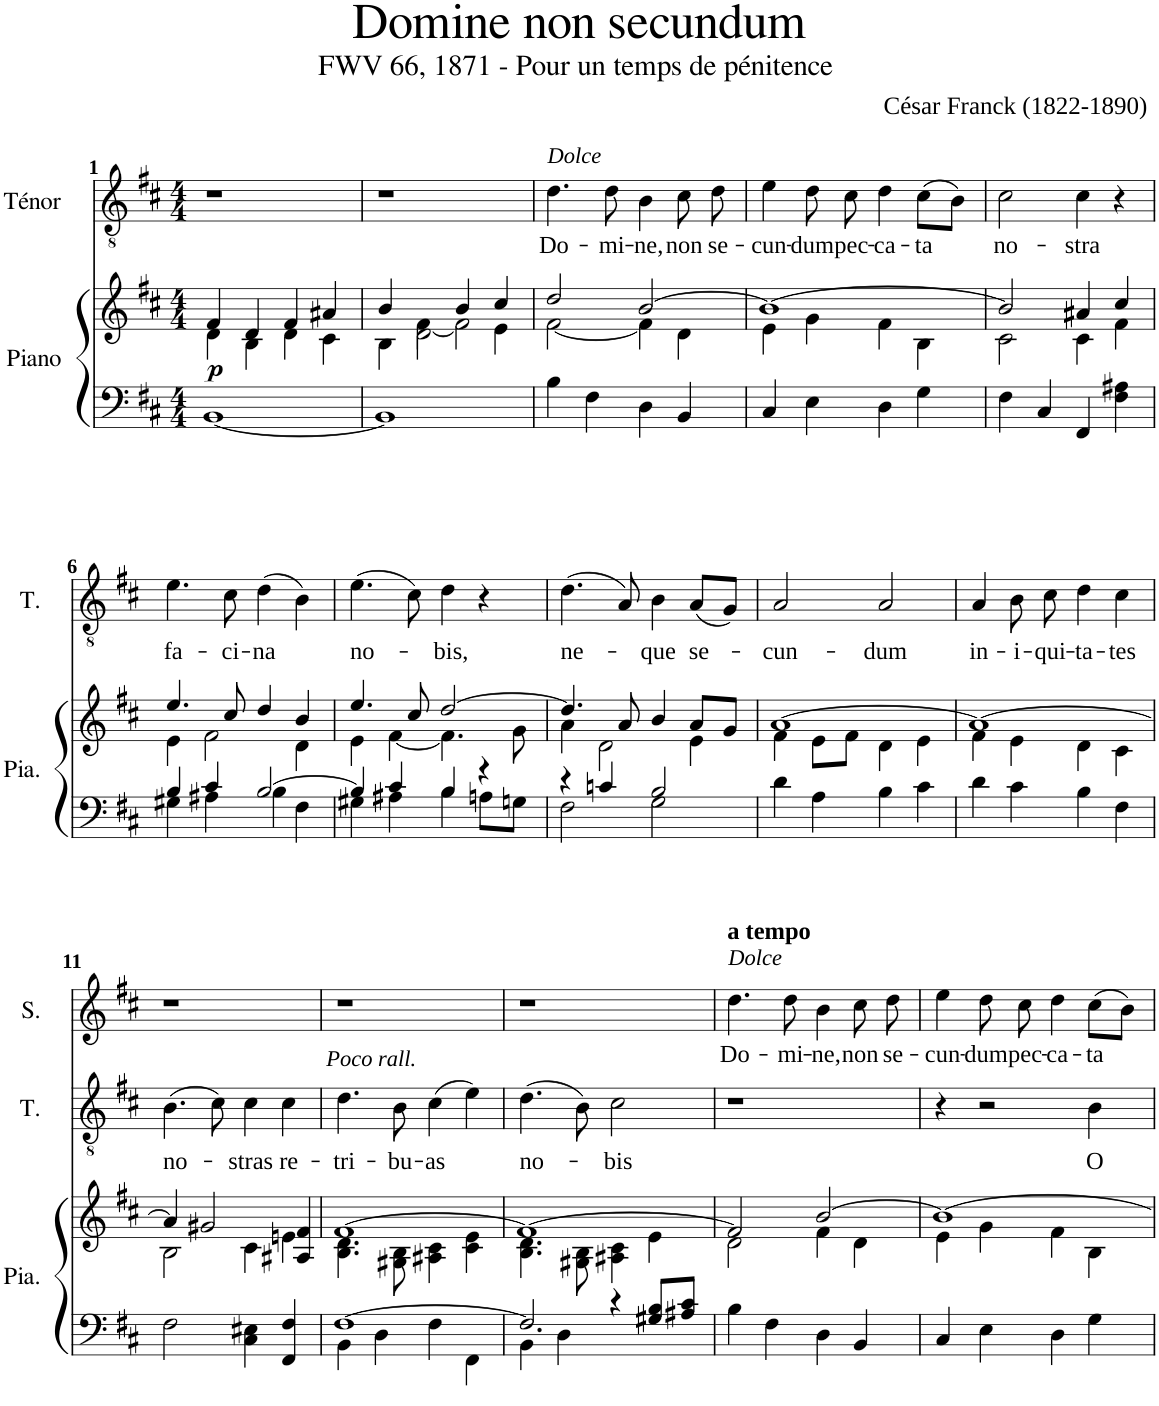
**kern	**kern	**dynam	**kern	**text	**kern	**text
*part3	*part3	*part3	*part2	*part2	*part1	*part1
*staff4	*staff3	*staff3/4	*staff2	*staff2	*staff1	*staff1
*I"Piano	*	*	*I"Ténor	*	*I"Soprano	*
*I'Pia.	*	*	*I'T.	*	*I'S.	*
*clefF4	*clefG2	*	*clefGv2	*	*clefG2	*
*k[f#c#]	*k[f#c#]	*	*k[f#c#]	*	*k[f#c#]	*
*M4/4	*M4/4	*	*M4/4	*	*M4/4	*
=1	=1	=1	=1	=1	=1	=1
*	*^	*	*	*	*	*
!	!	!	!LO:DY:b	!	!	!	!
[1BB	4f#/	4d\	p	1r	.	1r	.
.	4d/	4B\	.	.	.	.	.
.	4f#/	4d\	.	.	.	.	.
.	4a#X/	4c#\	.	.	.	.	.
=2	=2	=2	=2	=2	=2	=2	=2
*	*	*^	*	*	*	*	*
1BB]	4B\	4b/	4ryy	.	1r	.	1r	.
.	2d\	4ryy	[4f#\	.	.	.	.	.
.	.	4b/	2f#\]	.	.	.	.	.
.	4e\	4cc#/	.	.	.	.	.	.
*	*	*v	*v	*	*	*	*	*
=3	=3	=3	=3	=3	=3	=3	=3
!	!	!	!	!LO:TX:a:i:t=Dolce	!	!	!
!	!	!	!	!	!LO:LY:b	!	!
4B\	2dd/	[2f#\	.	4.d\	Do-	1r	.
4F#\	.	.	.	.	.	.	.
!	!	!	!	!	!LO:LY:b	!	!
.	.	.	.	8d\	-mi-	.	.
!	!	!	!	!	!LO:LY:b	!	!
4D\	[2b/	4f#\]	.	4B\	-ne,	.	.
!	!	!	!	!	!LO:LY:b	!	!
4BB/	.	4d\	.	8c#\	non	.	.
!	!	!	!	!	!LO:LY:b	!	!
.	.	.	.	8d\	se-	.	.
=4	=4	=4	=4	=4	=4	=4	=4
!	!	!	!	!	!LO:LY:b	!	!
4C#/	1b_	4e\	.	4e\	-cun-	1r	.
!	!	!	!	!	!LO:LY:b	!	!
4E\	.	4g\	.	8d\	-dum	.	.
!	!	!	!	!	!LO:LY:b	!	!
.	.	.	.	8c#\	pec-	.	.
!	!	!	!	!	!LO:LY:b	!	!
4D\	.	4f#\	.	4d\	-ca-	.	.
!	!	!	!	!	!LO:LY:b	!	!
4G\	.	4B\	.	(8c#\L	-ta	.	.
.	.	.	.	8B\J)	.	.	.
=5	=5	=5	=5	=5	=5	=5	=5
!	!	!	!	!	!LO:LY:b	!	!
4F#\	2b/]	2c#\	.	2c#\	no-	1r	.
4C#/	.	.	.	.	.	.	.
!	!	!	!	!	!LO:LY:b	!	!
4FF#/	4a#X/	4c#\	.	4c#\	-stra	.	.
4F#\ 4A#X\	4cc#/	4f#\	.	4r	.	.	.
!!LO:LB:g=z
=6	=6	=6	=6	=6	=6	=6	=6
*^	*	*	*	*	*	*	*
!	!	!	!	!	!	!LO:LY:b	!	!
4B/	4G#X\	4.ee/	4e\	.	4.e\	fa-	1r	.
4c#/	4A#X\	.	2f#\	.	.	.	.	.
!	!	!	!	!	!	!LO:LY:b	!	!
.	.	8cc#/	.	.	8c#\	-ci-	.	.
!	!	!	!	!	!	!LO:LY:b	!	!
[2B/	4B\	4dd/	.	.	(4d\	-na	.	.
.	4F#\	4b/	4d\	.	4B\)	.	.	.
=7	=7	=7	=7	=7	=7	=7	=7	=7
!	!	!	!	!	!	!LO:LY:b	!	!
4B/]	4G#X\	4.ee/	4e\	.	(4.e\	no-	1r	.
4c#/	4A#X\	.	[4f#\	.	.	.	.	.
.	.	8cc#/	.	.	8c#\)	.	.	.
!	!	!	!	!	!	!LO:LY:b	!	!
4B/	4B\	[2dd/	4.f#\]	.	4d\	-bis,	.	.
4r	8An\L	.	.	.	4r	.	.	.
.	8Gn\J	.	8g\	.	.	.	.	.
=8	=8	=8	=8	=8	=8	=8	=8	=8
!	!	!	!	!	!	!LO:LY:b	!	!
4r	2F#\	4.dd/]	4a\	.	(4.d\	ne-	1r	.
4cn/	.	.	2d\	.	.	.	.	.
.	.	8a/	.	.	8A/)	.	.	.
!	!	!	!	!	!	!LO:LY:b	!	!
2B/	2G\	4b/	.	.	4B\	-que	.	.
!	!	!	!	!	!	!LO:LY:b	!	!
.	.	8a/L	4e\	.	(8A/L	se-	.	.
.	.	8g/J	.	.	8G/J)	.	.	.
*v	*v	*	*	*	*	*	*	*
=9	=9	=9	=9	=9	=9	=9	=9
!	!	!	!	!	!LO:LY:b	!	!
4d\	[1a	4f#\	.	2A/	-cun-	1r	.
4A\	.	8e\L	.	.	.	.	.
.	.	8f#\J	.	.	.	.	.
!	!	!	!	!	!LO:LY:b	!	!
4B\	.	4d\	.	2A/	-dum	.	.
4c#\	.	4e\	.	.	.	.	.
=10	=10	=10	=10	=10	=10	=10	=10
!	!	!	!	!	!LO:LY:b	!	!
4d\	1a_	4f#\	.	4A/	in-	1r	.
!	!	!	!	!	!LO:LY:b	!	!
4c#\	.	4e\	.	8B\	-i-	.	.
!	!	!	!	!	!LO:LY:b	!	!
.	.	.	.	8c#\	-qui-	.	.
!	!	!	!	!	!LO:LY:b	!	!
4B\	.	4d\	.	4d\	-ta-	.	.
!	!	!	!	!	!LO:LY:b	!	!
4F#\	.	4c#\	.	4c#\	-tes	.	.
!!LO:LB:g=z
=11	=11	=11	=11	=11	=11	=11	=11
!	!	!	!	!	!LO:LY:b	!	!
2F#\	4a/]	2B\	.	(4.B\	no-	1r	.
.	2g#X/	.	.	.	.	.	.
.	.	.	.	8c#\)	.	.	.
!	!	!	!	!	!LO:LY:b	!	!
4C#\ 4E#X\	.	4c#\	.	4c#\	-stras	.	.
!	!	!	!	!	!LO:LY:b	!	!
4FF#/ 4F#/	4A#X/ 4f#/	4en\	.	4c#\	re-	.	.
=12	=12	=12	=12	=12	=12	=12	=12
*^	*	*	*	*	*	*	*
!	!	!	!	!	!LO:TX:a:i:t=Poco rall.	!	!	!
!	!	!	!	!	!	!LO:LY:b	!	!
4BB\	[1F#	[1f#	4.B\ 4.d\	.	4.d\	-tri-	1r	.
4D\	.	.	.	.	.	.	.	.
!	!	!	!	!	!	!LO:LY:b	!	!
.	.	.	8G#X\ 8B\	.	8B\	-bu-	.	.
!	!	!	!	!	!	!LO:LY:b	!	!
4F#\	.	.	4A#X\ 4c#\	.	(4c#\	-as	.	.
4FF#\	.	.	4c#\ 4e\	.	4e\)	.	.	.
=13	=13	=13	=13	=13	=13	=13	=13	=13
!	!	!	!	!	!	!LO:LY:b	!	!
4BB\	2.F#/]	1f#_	4.B\ 4.d\	.	(4.d\	no-	1r	.
4D\	.	.	.	.	.	.	.	.
.	.	.	8G#X\ 8B\	.	8B\)	.	.	.
!	!	!	!	!	!	!LO:LY:b	!	!
4r	.	.	4A#X\ 4c#\	.	2c#\	-bis	.	.
8G#X/ 8B/L	4ryy	.	4e\	.	.	.	.	.
8A#X/ 8c#/J	.	.	.	.	.	.	.	.
*v	*v	*	*	*	*	*	*	*
=14	=14	=14	=14	=14	=14	=14	=14
!	!	!	!	!	!	!LO:TX:a:B:t=a tempo	!
!	!	!	!	!	!	!LO:TX:a:i:t=Dolce	!
!	!	!	!	!	!	!	!LO:LY:b
4B\	2f#/]	2d\	.	1r	.	4.dd\	Do-
4F#\	.	.	.	.	.	.	.
!	!	!	!	!	!	!	!LO:LY:b
.	.	.	.	.	.	8dd\	-mi-
!	!	!	!	!	!	!	!LO:LY:b
4D\	[2b/	4f#\	.	.	.	4b\	-ne,
!	!	!	!	!	!	!	!LO:LY:b
4BB/	.	4d\	.	.	.	8cc#\	non
!	!	!	!	!	!	!	!LO:LY:b
.	.	.	.	.	.	8dd\	se-
=15	=15	=15	=15	=15	=15	=15	=15
!	!	!	!	!	!	!	!LO:LY:b
4C#/	1b_	4e\	.	4r	.	4ee\	-cun-
!	!	!	!	!	!	!	!LO:LY:b
4E\	.	4g\	.	2r	.	8dd\	-dum
!	!	!	!	!	!	!	!LO:LY:b
.	.	.	.	.	.	8cc#\	pec-
!	!	!	!	!	!	!	!LO:LY:b
4D\	.	4f#\	.	.	.	4dd\	-ca-
!	!	!	!	!	!LO:LY:b	!	!LO:LY:b
4G\	.	4B\	.	4B\	O	(8cc#\L	-ta
.	.	.	.	.	.	8b\J)	.
*	*v	*v	*	*	*	*	*
=	=	=	=	=	=	=
*-	*-	*-	*-	*-	*-	*-
